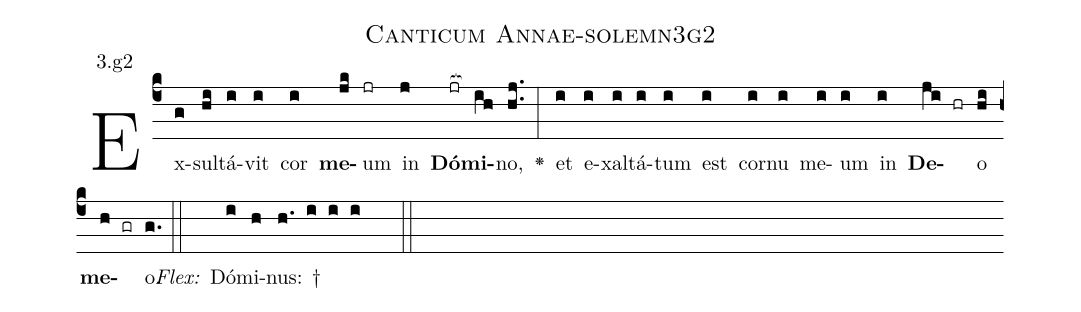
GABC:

name: Canticum Annae-solemn3g2;
annotation: 3.g2;
%%
(c4)Ex(g)sul(hi)tá(i)vit(i) cor(i) <b>me</b>(jk)um(jr) in(j) <b>Dó</b>(jr[ocb:1{])<b>mi</b>(ih[ocb:0}])no,(hj..) <v>\greheightstar</v>(:) et(i) e(i)xal(i)tá(i)tum(i) est(i) cor(i)nu(i) me(i)um(i) in(i) <b>De</b>(ji hr)o(hi) <b>me</b>(h gr)o.(g.) (::)
<i>Flex:</i>()  Dó(i)mi(h)nus: †(h. i i i  ::)

%E(i) u(i) o(ji) u(hi) a(h) e.(g.) (::)
